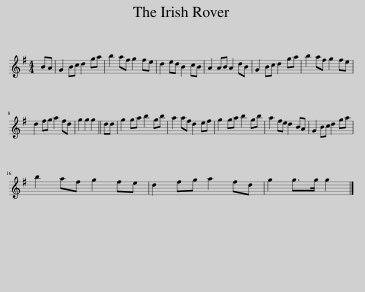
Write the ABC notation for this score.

X:1
L:1/8
M:4/4
I:linebreak $
K:G
V:1 treble
V:1
 BA | G2 Bc d2 ga | b2 af g2 fe | d2 ed B2 cB | A2 AB A2 dB | %5
 G2 Bc d2 ga | b2 af g2 fe |$ d2 fg a2 fd | g2 g2 g2 || dd | %10
 g2 ga b2 gb | a2 af d2 ef | g2 ga b2 gb | a2 fe d2 BA | G2 Bc d2 ga |$ %15
 b2 af g2 fe | d2 fg a2 fd | g2 g>g g2 |] %18
